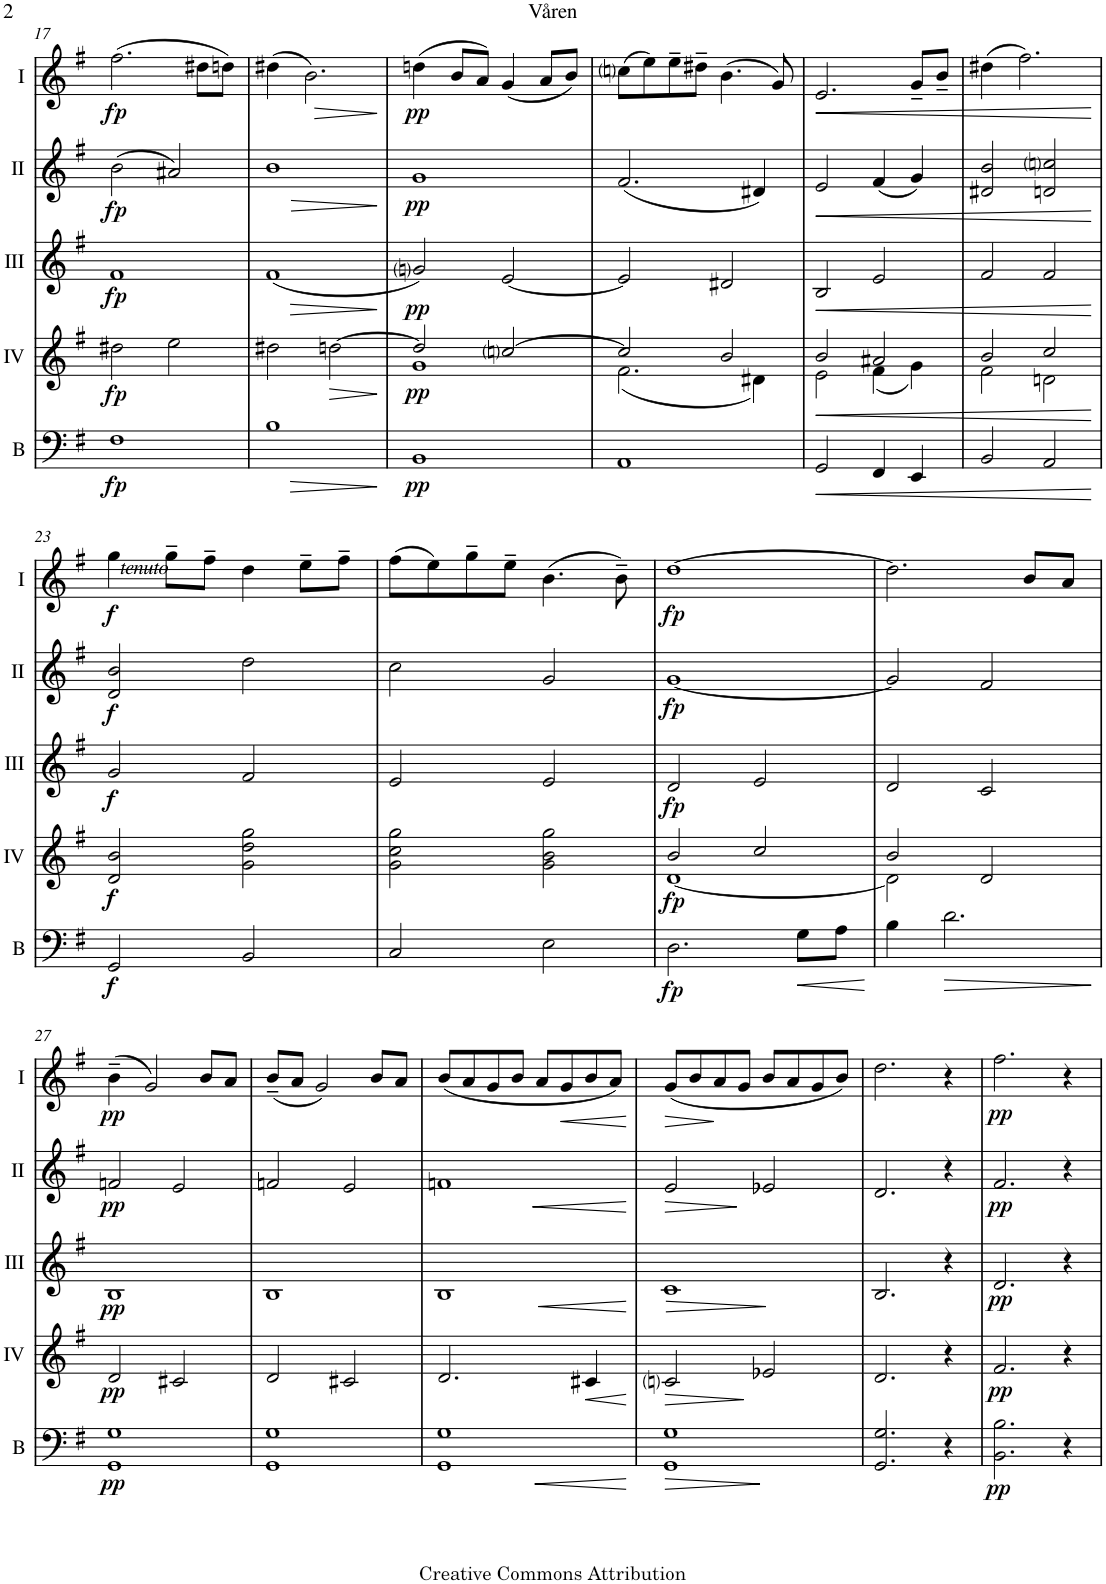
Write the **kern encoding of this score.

**kern	**dynam	**kern	**dynam	**kern	**dynam	**kern	**dynam	**kern	**dynam
*part5	*part5	*part4	*part4	*part3	*part3	*part2	*part2	*part1	*part1
*staff5	*staff5	*staff4	*staff4	*staff3	*staff3	*staff2	*staff2	*staff1	*staff1
*I"Bass	*	*I"Acc. 4	*	*I"Acc. 3	*	*I"Acc. 2	*	*I"Acc. 1	*
*I'B	*	*	*	*	*	*	*	*	*
!!LO:PB:g=z
*clefF4	*	*clefG2	*	*clefG2	*	*clefG2	*	*clefG2	*
*Trd7c12	*	*Trd7c12	*	*	*	*	*	*	*
*k[f#]	*	*k[f#]	*	*k[f#]	*	*k[f#]	*	*k[f#]	*
*M4/4	*	*M4/4	*	*M4/4	*	*M4/4	*	*M4/4	*
*met(c)	*	*met(c)	*	*met(c)	*	*met(c)	*	*met(c)	*
=17	=17	=17	=17	=17	=17	=17	=17	=17	=17
!	!LO:DY:b	!	!LO:DY:b	!	!LO:DY:b	!	!LO:DY:b	!	!LO:DY:b
1f#	fp	2dd#X\	fp	1f#	fp	(2b\	fp	(2.ff#\	fp
.	.	2ee\	.	.	.	2a#X/)	.	.	.
.	.	.	.	.	.	.	.	8dd#X\L	.
.	.	.	.	.	.	.	.	8ddn\J)	.
=18	=18	=18	=18	=18	=18	=18	=18	=18	=18
!	!LO:HP:b	!	!	!	!LO:HP:b	!	!LO:HP:b	!	!
1b	>	2dd#X\	.	(1f#	>	1b	>	(4dd#X\	.
!	!	!	!	!	!	!	!	!	!LO:HP:b
.	.	.	.	.	.	.	.	2.b\)	>
!	!	!	!LO:HP:b	!	!	!	!	!	!
.	.	[2ddn\	>	.	.	.	.	.	.
.	.	.	.	.	]	.	]	.	]
=19	=19	=19	=19	=19	=19	=19	=19	=19	=19
*	*	*^	*	*	*	*	*	*	*
!	!LO:DY:b	!	!	!LO:DY:b	!	!LO:DY:b	!	!LO:DY:b	!	!LO:DY:b
1B	pp	2dd/]	1g	pp	2gni/)	pp	1g	pp	(4ddn\	pp
.	.	.	.	.	.	.	.	.	8b/L	.
.	.	.	.	.	.	.	.	.	8a/J)	.
.	.	[2ccni/	.	.	[2e/	.	.	.	(4g/	.
.	.	.	.	.	.	.	.	.	8a/L	.
.	.	.	.	.	.	.	.	.	8b/J)	.
=20	=20	=20	=20	=20	=20	=20	=20	=20	=20	=20
1A	.	2cc/]	(2.f#\	.	2e/]	.	(2.f#/	.	(8ccni\L	.
.	.	.	.	.	.	.	.	.	8ee\)	.
.	.	.	.	.	.	.	.	.	8ee~\	.
.	.	.	.	.	.	.	.	.	8dd#X~\J	.
.	.	2b/	.	.	2d#X/	.	.	.	(4.b\	.
.	.	.	4d#X\)	.	.	.	4d#X/)	.	.	.
.	.	.	.	.	.	.	.	.	8g/)	.
=21	=21	=21	=21	=21	=21	=21	=21	=21	=21	=21
!	!LO:HP:b	!	!	!LO:HP:b	!	!LO:HP:b	!	!LO:HP:b	!	!LO:HP:b
2G/	<	2b/	2e\	<	2B/	<	2e/	<	2.e/	<
4F#/	.	2a#X/	(4f#\	.	2e/	.	(4f#/	.	.	.
4E/	.	.	4g\)	.	.	.	4g/)	.	8g~/L	.
.	.	.	.	.	.	.	.	.	8b~/J	.
=22	=22	=22	=22	=22	=22	=22	=22	=22	=22	=22
2B/	.	2b/	2f#\	.	2f#/	.	2d#X/ 2b/	.	(4dd#X\	.
.	.	.	.	.	.	.	.	.	2.ff#\)	.
2A/	.	2cc/	2dn\	.	2f#/	.	2dn/ 2ccni/	.	.	.
*	*	*v	*v	*	*	*	*	*	*	*
.	]	.	]	.	[	.	[	.	[
!!LO:LB:g=z
=23	=23	=23	=23	=23	=23	=23	=23	=23	=23
!	!	!	!	!	!	!	!	!LO:TX:b:i:t=tenuto	!
!	!LO:DY:b	!	!LO:DY:b	!	!LO:DY:b	!	!LO:DY:b	!	!LO:DY:b
2G/	f	2d/ 2b/	f	2g/	f	2d/ 2b/	f	4gg\	f
.	.	.	.	.	.	.	.	8gg~\L	.
.	.	.	.	.	.	.	.	8ff#~\J	.
2B/	.	2g\ 2dd\ 2gg\	.	2f#/	.	2dd\	.	4dd\	.
.	.	.	.	.	.	.	.	8ee~\L	.
.	.	.	.	.	.	.	.	8ff#~\J	.
=24	=24	=24	=24	=24	=24	=24	=24	=24	=24
2c/	.	2g\ 2cc\ 2gg\	.	2e/	.	2cc\	.	(8ff#\L	.
.	.	.	.	.	.	.	.	8ee\)	.
.	.	.	.	.	.	.	.	8gg~\	.
.	.	.	.	.	.	.	.	8ee~\J	.
2e\	.	2g\ 2b\ 2gg\	.	2e/	.	2g/	.	(4.b\	.
.	.	.	.	.	.	.	.	8b~\)	.
=25	=25	=25	=25	=25	=25	=25	=25	=25	=25
*	*	*^	*	*	*	*	*	*	*
!	!LO:DY:b	!	!	!LO:DY:b	!	!LO:DY:b	!	!LO:DY:b	!	!LO:DY:b
2.d\	fp	2b/	[1d	fp	2d/	fp	[1g	fp	[1dd	fp
.	.	2cc/	.	.	2e/	.	.	.	.	.
!	!LO:HP:b	!	!	!	!	!	!	!	!	!
8g\L	<	.	.	.	.	.	.	.	.	.
8a\J	.	.	.	.	.	.	.	.	.	.
*	*	*v	*v	*	*	*	*	*	*	*
.	[	.	.	.	.	.	.	.	.
=26	=26	=26	=26	=26	=26	=26	=26	=26	=26
*	*	*^	*	*	*	*	*	*	*
4b\	.	2b/	2d\]	.	2d/	.	2g/]	.	2.dd\]	.
!	!LO:HP:b	!	!	!	!	!	!	!	!	!
2.dd\	>	.	.	.	.	.	.	.	.	.
.	.	2d/	2ryy	.	2c/	.	2f#/	.	.	.
.	.	.	.	.	.	.	.	.	8b/L	.
.	.	.	.	.	.	.	.	.	8a/J	.
*	*	*v	*v	*	*	*	*	*	*	*
.	[	.	.	.	.	.	.	.	.
!!LO:LB:g=z
=27	=27	=27	=27	=27	=27	=27	=27	=27	=27
!	!LO:DY:b	!	!LO:DY:b	!	!LO:DY:b	!	!LO:DY:b	!	!LO:DY:b
1G 1g	pp	2d/	pp	1B	pp	2fn/	pp	(4b~\	pp
.	.	.	.	.	.	.	.	2g/)	.
.	.	2c#X/	.	.	.	2e/	.	.	.
.	.	.	.	.	.	.	.	8b/L	.
.	.	.	.	.	.	.	.	8a/J	.
=28	=28	=28	=28	=28	=28	=28	=28	=28	=28
1G 1g	.	2d/	.	1B	.	2fn/	.	(8b~/L	.
.	.	.	.	.	.	.	.	8a/J	.
.	.	.	.	.	.	.	.	2g/)	.
.	.	2c#X/	.	.	.	2e/	.	.	.
.	.	.	.	.	.	.	.	8b/L	.
.	.	.	.	.	.	.	.	8a/J	.
=29	=29	=29	=29	=29	=29	=29	=29	=29	=29
!	!LO:HP:b	!	!	!	!LO:HP:b	!	!LO:HP:b	!	!
1G 1g	<	2.d/	.	1B	<	1fn	<	(8b/L	.
.	.	.	.	.	.	.	.	8a/	.
.	.	.	.	.	.	.	.	8g/	.
.	.	.	.	.	.	.	.	8b/J	.
.	.	.	.	.	.	.	.	8a/L	.
!	!	!	!	!	!	!	!	!	!LO:HP:b
.	.	.	.	.	.	.	.	8g/	<
!	!	!	!LO:HP:b	!	!	!	!	!	!
.	.	4c#X/	<	.	.	.	.	8b/	.
.	.	.	.	.	.	.	.	8a/J)	.
.	]	.	[	.	[	.	[	.	[
=30	=30	=30	=30	=30	=30	=30	=30	=30	=30
!	!	!	!	!	!LO:HP:b	!	!LO:HP:b	!	!LO:HP:b
1G 1g	.	2cni/	.	1c	>	2e/	>	(8g/L	>
.	.	.	.	.	.	.	.	8b/	.
.	.	.	.	.	.	.	.	8a/	]
.	.	.	.	.	.	.	.	8g/J	.
.	.	2e-X/	[	.	.	2e-X/	]	8b/L	.
.	.	.	.	.	.	.	.	8a/	.
.	.	.	.	.	.	.	.	8g/	.
.	.	.	.	.	.	.	.	8b/J)	.
.	[	.	.	.	]	.	.	.	.
=31	=31	=31	=31	=31	=31	=31	=31	=31	=31
2.G/ 2.g/	.	2.d/	.	2.B/	.	2.d/	.	2.dd\	.
4r	.	4r	.	4r	.	4r	.	4r	.
=32	=32	=32	=32	=32	=32	=32	=32	=32	=32
!	!LO:DY:b	!	!LO:DY:b	!	!LO:DY:b	!	!LO:DY:b	!	!LO:DY:b
2.B\ 2.b\	pp	2.f#/	pp	2.d/	pp	2.f#/	pp	2.ff#\	pp
4r	.	4r	.	4r	.	4r	.	4r	.
=	=	=	=	=	=	=	=	=	=
*-	*-	*-	*-	*-	*-	*-	*-	*-	*-
